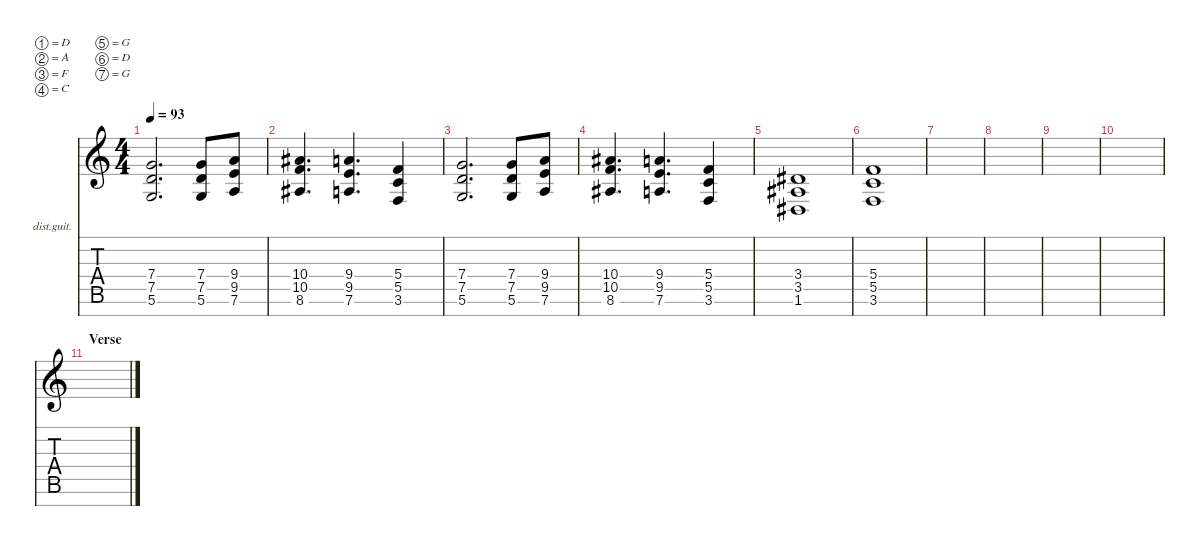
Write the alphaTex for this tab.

\defaultSystemsLayout 2
\hideDynamics
\bracketExtendMode nobrackets
\firstSystemTrackNameOrientation horizontal
\otherSystemsTrackNameOrientation horizontal
\track ("Distortion Guitar" "dist.guit.") {defaultSystemsLayout 2 instrument distortionguitar}
\staff {score tabs}
\tuning (D4 A3 F3 C3 G2 D2 G1)
\ts (4 4)
\scale
1.0532
\tempo 93
\accidentals auto
\clef g2
\ottava regular
\simile none
\scale
1.05846
\ks c
(5.6 7.5 7.4).2{d dy mf instrument distortionguitar beam Up} (5.6 7.5 7.4).8{beam Up} (7.6 9.5 9.4).8{beam Up} |
\scale
0.946802
\scale
0.941538 (8.6{acc #} 10.5 10.4{acc #}).4{d beam Up} (7.6 9.5 9.4).4{d beam Up} (3.6 5.5 5.4).4{beam Up} |
\scale
1.03306
\scale
1.04096 (5.6 7.5 7.4).2{d beam Up} (5.6 7.5 7.4).8{beam Up} (7.6 9.5 9.4).8{beam Up} |
\scale
0.966937
\scale
0.959042 (8.6{acc #} 10.5 10.4{acc #}).4{d beam Up} (7.6 9.5 9.4).4{d beam Up} (3.6 5.5 5.4).4{beam Up} |
\scale
1.03043
\scale
1.03043 (1.6{acc #} 3.5{acc #} 3.4{acc #}).1{beam Up} |
\scale
0.969568
\scale
0.969568 (3.6 5.5 5.4).1{beam Up} |
\scale
1.03043
\scale
1.03043 |
\scale
0.969568
\scale
0.969568 |
\scale
1.02601
\scale
1.02601 |
\scale
0.973989
\scale
0.973989 |
\section ("" "Verse")
\scale
1.03043
\scale
1.03043 |
\scale
0.969568
\scale
0.969568 |
\scale
1.03043
\scale
1.03043 |
\scale
0.969568
\scale
0.969568 |
\scale
1.03043
\scale
1.03043 |
\scale
0.969568
\scale
0.969568
